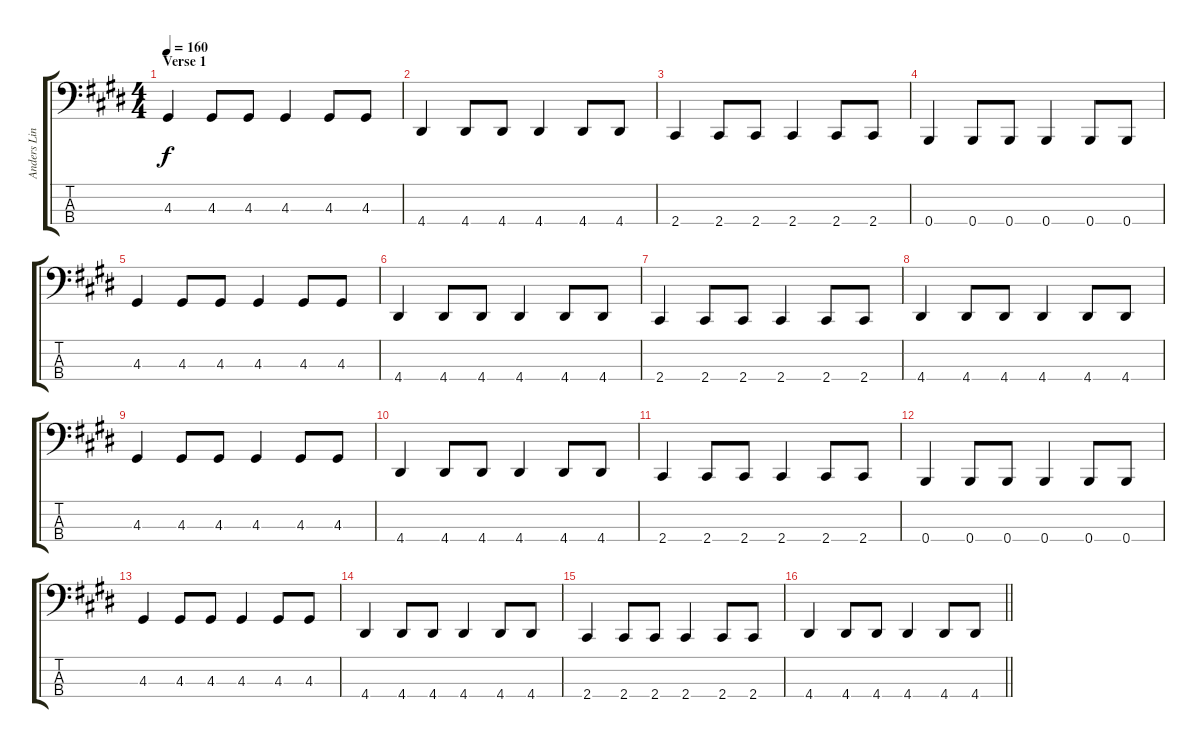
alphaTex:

\track ("Anders Lindberg" "Anders Lin") {instrument electricbasspick}
\staff {score tabs}
\tuning (D2 A1 E1 B0) {hide}
\ts (4 4)
\section ("" "Verse 1")
\tempo 160
\clef f4
\ks e
4.3.4{dy f} 4.3.8 4.3.8 4.3.4 4.3.8 4.3.8 |
4.4.4 4.4.8 4.4.8 4.4.4 4.4.8 4.4.8 |
2.4.4 2.4.8 2.4.8 2.4.4 2.4.8 2.4.8 |
0.4.4 0.4.8 0.4.8 0.4.4 0.4.8 0.4.8 |
4.3.4 4.3.8 4.3.8 4.3.4 4.3.8 4.3.8 |
4.4.4 4.4.8 4.4.8 4.4.4 4.4.8 4.4.8 |
2.4.4 2.4.8 2.4.8 2.4.4 2.4.8 2.4.8 |
4.4.4 4.4.8 4.4.8 4.4.4 4.4.8 4.4.8 |
4.3.4 4.3.8 4.3.8 4.3.4 4.3.8 4.3.8 |
4.4.4 4.4.8 4.4.8 4.4.4 4.4.8 4.4.8 |
2.4.4 2.4.8 2.4.8 2.4.4 2.4.8 2.4.8 |
0.4.4 0.4.8 0.4.8 0.4.4 0.4.8 0.4.8 |
4.3.4 4.3.8 4.3.8 4.3.4 4.3.8 4.3.8 |
4.4.4 4.4.8 4.4.8 4.4.4 4.4.8 4.4.8 |
2.4.4 2.4.8 2.4.8 2.4.4 2.4.8 2.4.8 |
\barLineRight lightlight
4.4.4 4.4.8 4.4.8 4.4.4 4.4.8 4.4.8
